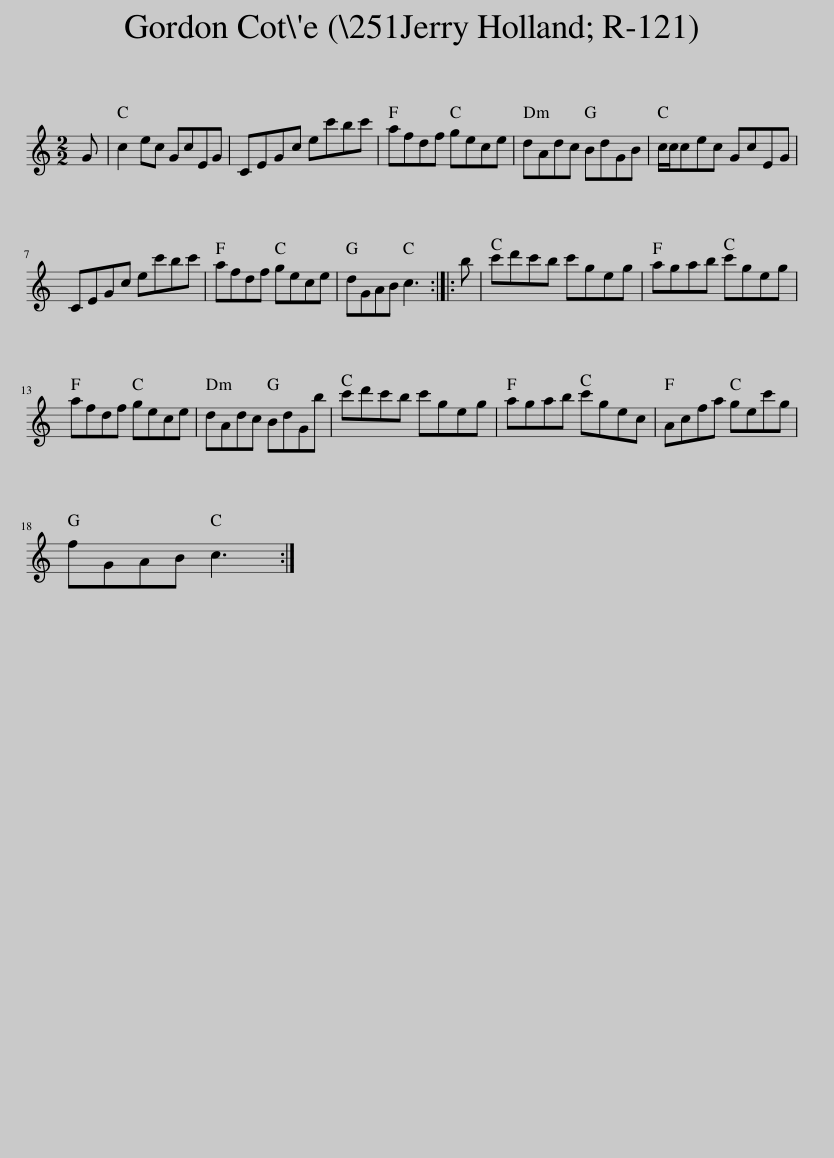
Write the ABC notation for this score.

X:1
L:1/8
M:2/2
I:linebreak $
K:C
V:1 treble
V:1
 G | c2 ec GcEG | CEGc ec'bc' | afdf gece | dAdc BdGB | %5
 c/c/cec GcEG |$ CEGc ec'bc' | afdf gece | dGAB c3 :: b | %10
 c'd'c'b c'geg | agab c'geg |$ afdf gece | dAdc BdGb | c'd'c'b c'geg | %15
 agab c'gec | Acfa gec'g |$ fGAB c3 :| %18
